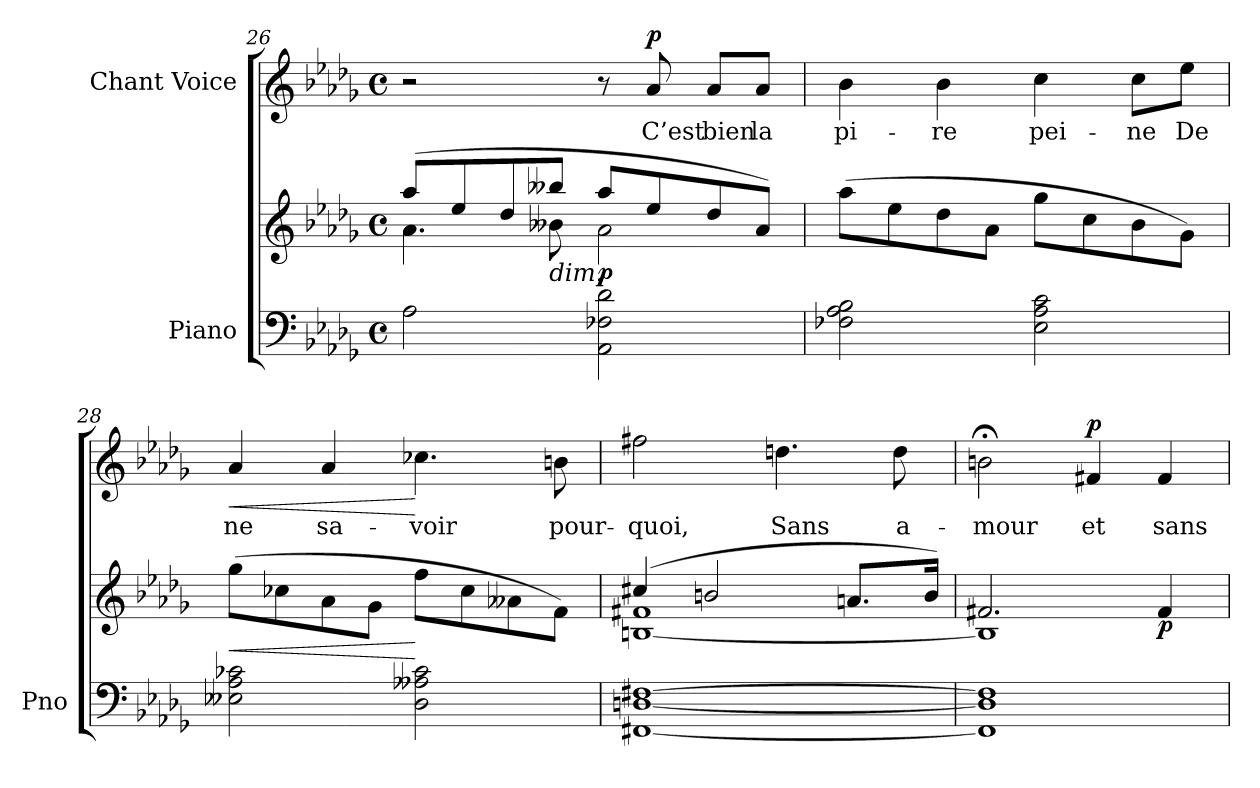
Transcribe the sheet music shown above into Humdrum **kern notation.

**kern	**kern	**dynam	**kern	**text	**dynam
*part2	*part2	*part2	*part1	*part1	*part1
*staff3	*staff2	*staff2/3	*staff1	*staff1	*staff1
*I"Piano	*	*	*I"Chant               Voice	*	*
*I'Pno	*	*	*	*	*
!!LO:LB:g=z
*clefF4	*clefG2	*	*clefG2	*	*
*k[b-e-a-d-g-]	*k[b-e-a-d-g-]	*	*k[b-e-a-d-g-]	*	*
*M4/4	*M4/4	*	*M4/4	*	*
*met(c)	*met(c)	*	*met(c)	*	*
=26	=26	=26	=26	=26	=26
*	*^	*	*	*	*
2A-\	(8aa-/L	4.a-\	.	2r	.	.
.	8ee-/	.	.	.	.	.
.	8dd-/	.	.	.	.	.
!	!LO:TX:b:i:t=dim.	!	!	!	!	!
.	8bb--X/J	8b--X\	.	.	.	.
!	!	!	!LO:DY:b	!	!	!
2AA-\ 2F-X\ 2d-\	8aa-/L	2a-\	p	8r	.	.
!	!	!	!	!	!LO:LY:b	!LO:DY:a
.	8ee-/	.	.	8a-/	C’est	p
!	!	!	!	!	!LO:LY:b	!
.	8dd-/	.	.	8a-/L	bien	.
!	!	!	!	!	!LO:LY:b	!
.	8a-/J)	.	.	8a-/J	la	.
*	*v	*v	*	*	*	*
=27	=27	=27	=27	=27	=27
!	!	!	!	!LO:LY:b	!
2F-X\ 2A-\ 2B-\	(8aa-\L	.	4b-\	pi-	.
.	8ee-\	.	.	.	.
!	!	!	!	!LO:LY:b	!
.	8dd-\	.	4b-\	-re	.
.	8a-\J	.	.	.	.
!	!	!	!	!LO:LY:b	!
2E-\ 2A-\ 2c\	8gg-\L	.	4cc\	pei-	.
.	8cc\	.	.	.	.
!	!	!	!	!LO:LY:b	!
.	8b-\	.	8cc\L	-ne	.
!	!	!	!	!LO:LY:b	!
.	8g-\J)	.	8ee-\J	De	.
=28	=28	=28	=28	=28	=28
!	!	!LO:HP:b	!	!LO:LY:b	!LO:HP:b
2E--X\ 2A-\ 2c-X\	(8gg-\L	<	4a-/	ne	<
.	8cc-X\	.	.	.	.
!	!	!	!	!LO:LY:b	!
.	8a-\	.	4a-/	sa-	.
.	8g-\J	.	.	.	.
!	!	!	!	!LO:LY:b	!
2D-\ 2A--X\ 2c-\	8ff\L	[	4.cc-X\	-voir	[
.	8cc-\	.	.	.	.
.	8a--X\	.	.	.	.
!	!	!	!	!LO:LY:b	!
.	8f\J)	.	8bn\	pour-	.
!!LO:LB:g=z
=29	=29	=29	=29	=29	=29
*	*^	*	*	*	*
!	!	!	!LO:DY:b	!	!LO:LY:b	!
!	!	!	!LO:DY:n=1:b	!	!	!LO:DY:a
!	!	!	!	!	!	!LO:DY:n=1:a
[1FF#X [1Dn [1F#X	(4cc#X/	[1Bn 1f#X	f other-dynamics	2ff#X\	-quoi,	f other-dynamics
.	2bn/	.	.	.	.	.
!	!	!	!	!	!LO:LY:b	!
.	.	.	.	4.ddn\	Sans	.
.	8.an/L	.	.	.	.	.
!	!	!	!	!	!LO:LY:b	!
.	.	.	.	8dd\	a-	.
.	16b/Jk)	.	.	.	.	.
=30	=30	=30	=30	=30	=30	=30
!	!	!	!	!	!LO:LY:b	!
1FF#] 1D] 1F#]	2.f#X/	1B]	.	2bn;<\	-mour	.
!	!	!	!	!	!LO:LY:b	!LO:DY:a
.	.	.	.	4f#X/	et	p
!	!	!	!LO:DY:b	!	!LO:LY:b	!
.	4f#/	.	p	4f#/	sans	.
*	*v	*v	*	*	*	*
=	=	=	=	=	=
*-	*-	*-	*-	*-	*-
